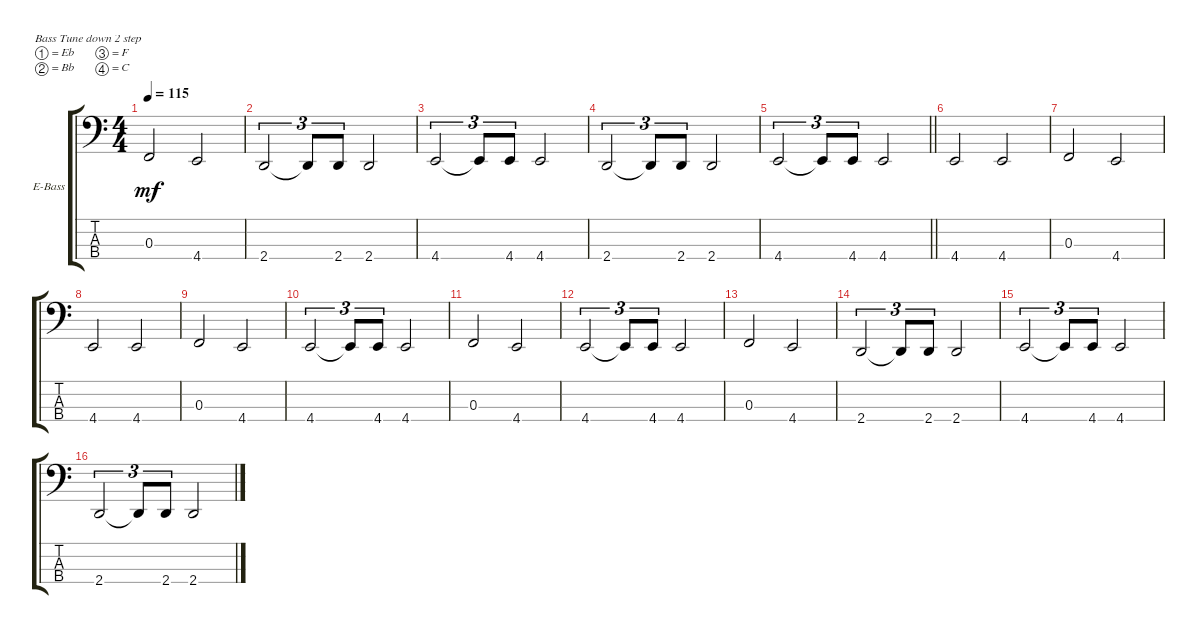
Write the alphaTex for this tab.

\defaultSystemsLayout 4
\bracketExtendMode groupsimilarinstruments
\firstSystemTrackNameOrientation horizontal
\otherSystemsTrackNameOrientation horizontal
\track ("Electric Bass" "E-Bass") {instrument electricbassfinger}
\staff {score tabs}
\tuning (Eb2 Bb1 F1 C1)
\ts (4 4)
\tempo 115
\clef f4
\ks aminor
0.3.2{dy mf} 4.4.2 |
2.4.2{tu (3 2)} 2.4{t}.8{tu (3 2)} 2.4.8{tu (3 2)} 2.4.2 |
4.4.2{tu (3 2)} 4.4{t}.8{tu (3 2)} 4.4.8{tu (3 2)} 4.4.2 |
2.4.2{tu (3 2)} 2.4{t}.8{tu (3 2)} 2.4.8{tu (3 2)} 2.4.2 |
\barLineRight lightlight
4.4.2{tu (3 2)} 4.4{t}.8{tu (3 2)} 4.4.8{tu (3 2)} 4.4.2 |
4.4.2 4.4.2 |
0.3.2 4.4.2 |
4.4.2 4.4.2 |
0.3.2 4.4.2 |
4.4.2{tu (3 2)} 4.4{t}.8{tu (3 2)} 4.4.8{tu (3 2)} 4.4.2 |
0.3.2 4.4.2 |
4.4.2{tu (3 2)} 4.4{t}.8{tu (3 2)} 4.4.8{tu (3 2)} 4.4.2 |
0.3.2 4.4.2 |
2.4.2{tu (3 2)} 2.4{t}.8{tu (3 2)} 2.4.8{tu (3 2)} 2.4.2 |
4.4.2{tu (3 2)} 4.4{t}.8{tu (3 2)} 4.4.8{tu (3 2)} 4.4.2 |
2.4.2{tu (3 2)} 2.4{t}.8{tu (3 2)} 2.4.8{tu (3 2)} 2.4.2
